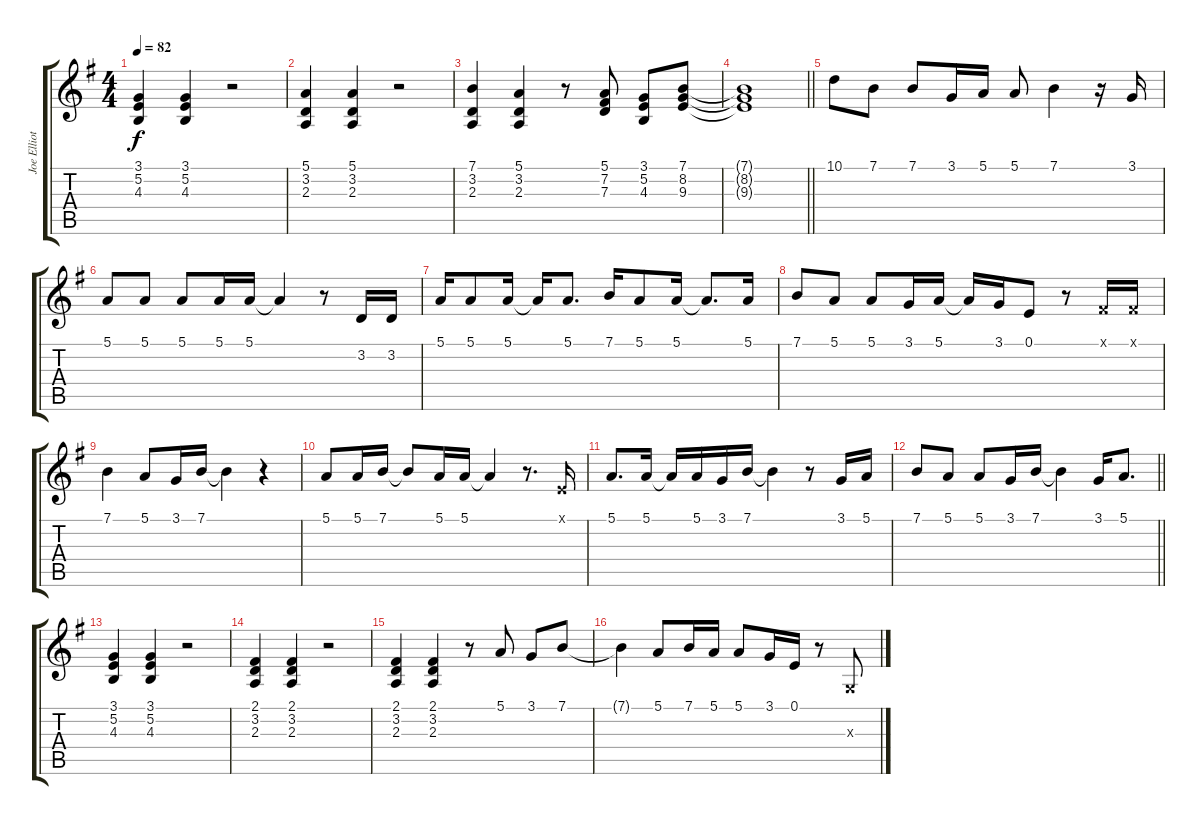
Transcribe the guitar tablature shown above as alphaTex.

\track ("Joe Elliott" "Joe Elliot") {instrument lead1square}
\staff {score tabs}
\tuning (E4 B3 G3 D3 A2 E2) {hide}
\ts (4 4)
\tempo 82
\clef g2
\ks eminor
(3.1 5.2 4.3).4{dy f} (3.1 5.2 4.3).4 r.2 |
(5.1 3.2 2.3).4 (5.1 3.2 2.3).4 r.2 |
(7.1 3.2 2.3).4 (5.1 3.2 2.3).4 r.8 (5.1 7.2 7.3).8 (3.1 5.2 4.3).8 (7.1 8.2 9.3).8 |
\barLineRight lightlight
(7.1{t} 8.2{t} 9.3{t}).1 |
10.1.8 7.1.8 7.1.8 3.1.16 5.1.16 5.1.8 7.1.4 r.16 3.1.16 |
5.1.8 5.1.8 5.1.8 5.1.16 5.1.16 5.1{t}.4 r.8 3.2.16 3.2.16 |
5.1.16 5.1.8 5.1.16 5.1{t}.16 5.1.8{d} 7.1.16 5.1.8 5.1.16 5.1{t}.8{d} 5.1.16 |
7.1.8 5.1.8 5.1.8 3.1.16 5.1.16 5.1{t}.16 3.1.16 0.1.8 r.8 2.1{x}.16 2.1{x}.16 |
7.1.4 5.1.8 3.1.16 7.1.16 7.1{t}.4 r.4 |
5.1.8 5.1.16 7.1.16 7.1{t}.8 5.1.16 5.1.16 5.1{t}.4 r.8{d} 0.1{x}.16 |
5.1.8{d} 5.1.16 5.1{t}.16 5.1.16 3.1.16 7.1.16 7.1{t}.4 r.8 3.1.16 5.1.16 |
\barLineRight lightlight
7.1.8 5.1.8 5.1.8 3.1.16 7.1.16 7.1{t}.4 3.1.16 5.1.8{d} |
(3.1 5.2 4.3).4 (3.1 5.2 4.3).4 r.2 |
(2.1 3.2 2.3).4 (2.1 3.2 2.3).4 r.2 |
(2.1 3.2 2.3).4 (2.1 3.2 2.3).4 r.8 5.1.8 3.1.8 7.1.8 |
7.1{t}.4 5.1.8 7.1.16 5.1.16 5.1.8 3.1.16 0.1.16 r.8 0.3{x}.8
